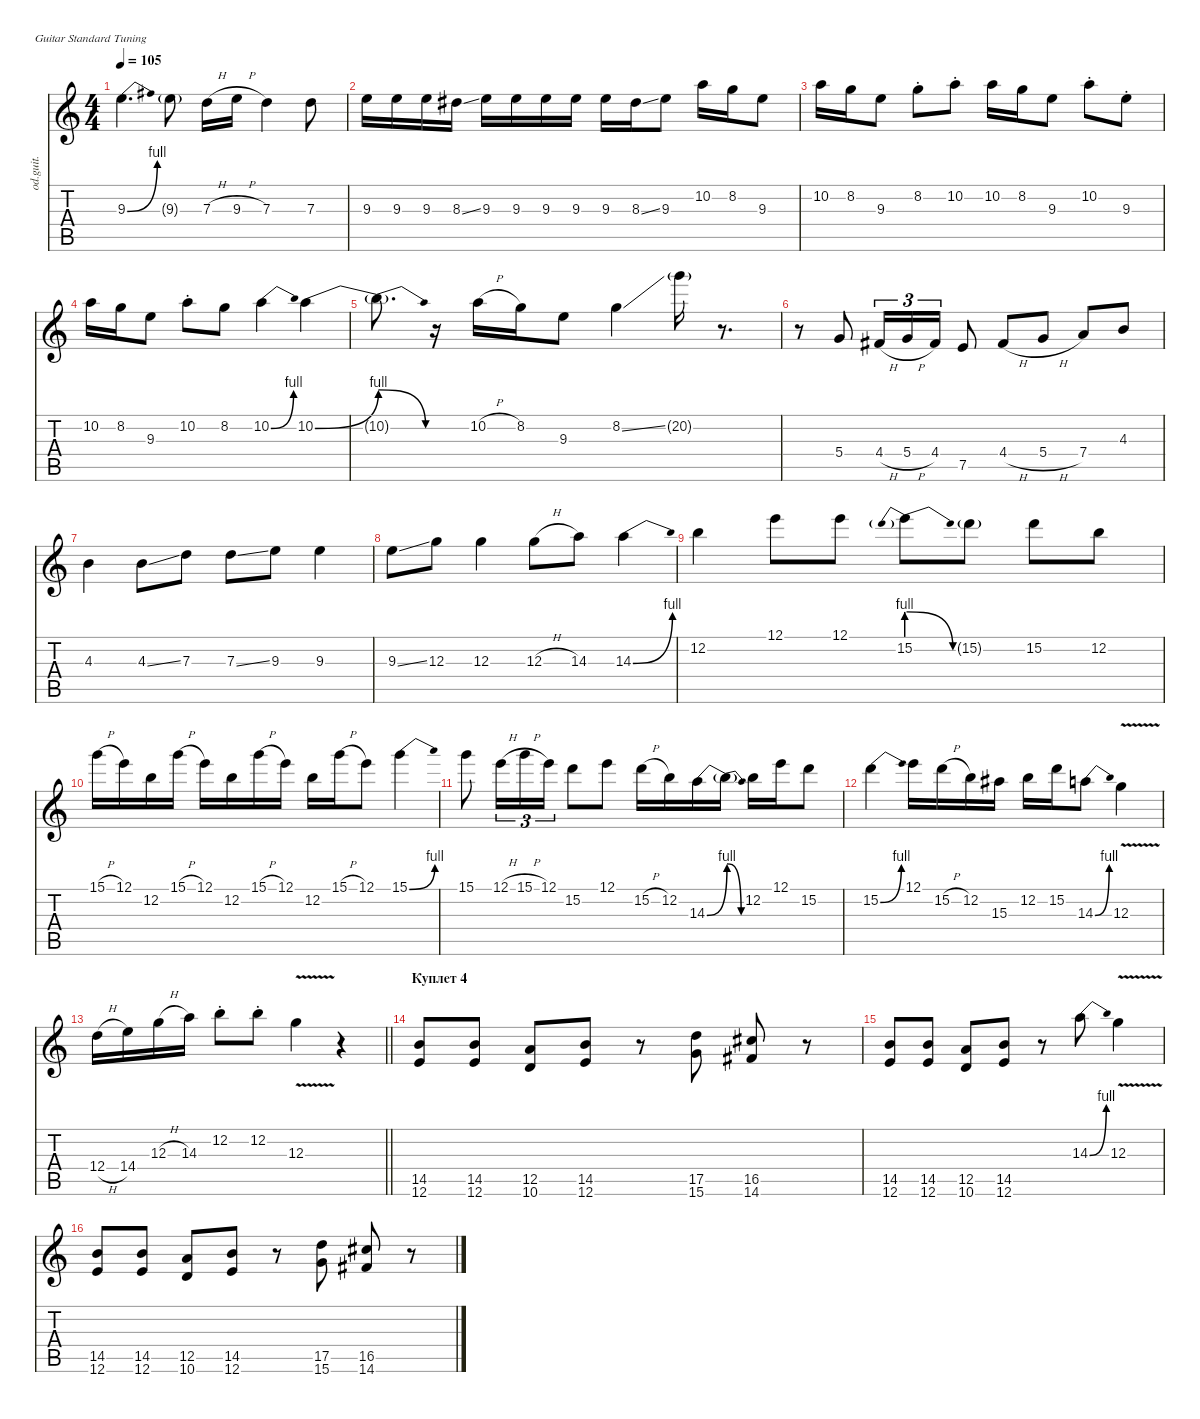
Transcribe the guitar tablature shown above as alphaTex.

\defaultSystemsLayout 4
\hideDynamics
\bracketExtendMode nobrackets
\track ("Гитара доп." "od.guit.") {instrument overdrivenguitar}
\staff {score tabs}
\tuning (E4 B3 G3 D3 A2 E2)
\ts (4 4)
\tempo 105
\clef g2
\ks c
9.3{be (bend 0 0 15 4)}.4{d dy f} 9.3{g}.8{dy mf} 7.3{h}.16{dy f} 9.3{h}.16 7.3.4 7.3.8 |
9.3.16 9.3.16 9.3.16 8.3{ss acc #}.16 9.3.16 9.3.16 9.3.16 9.3.16 9.3.16 8.3{ss acc #}.16 9.3.8 10.2.16 8.2.16 9.3.8 |
10.2.16 8.2.16 9.3.8 8.2{st}.8 10.2{st}.8 10.2.16 8.2.16 9.3.8 10.2{st}.8 9.3{st}.8 |
10.2.16 8.2.16 9.3.8 10.2{st}.8 8.2.8 10.2{be (bend 0 0 30 4)}.4 10.2{be (bend 0 0 60 4)}.4 |
10.2{be (release 0 4 60 0) t}.8{d} r.16 10.2{h}.16 8.2.16 9.3.8 8.2{ss}.4 20.2{g}.16{dy pp} r.8{d} |
r.8 5.4.8{dy f} 4.4{h acc #}.16{tu (3 2)} 5.4{h}.16{tu (3 2)} 4.4{acc #}.16{tu (3 2)} 7.5.8 4.4{h acc #}.8 5.4{h}.8 7.4.8 4.3.8 |
4.3.4 4.3{ss}.8 7.3.8 7.3{ss}.8 9.3.8 9.3.4 |
9.3{ss}.8 12.3.8 12.3.4 12.3{h}.8 14.3.8 14.3{be (bend 0 0 30 4)}.4 |
12.2.4 12.1.8 12.1.8 15.2{be (prebendrelease 0 4 39.999998399999996 0)}.8 15.2{g}.8{dy mf} 15.2.8{dy f} 12.2.8 |
15.1{h}.16 12.1.16 12.2.16 15.1{h}.16 12.1.16 12.2.16 15.1{h}.16 12.1.16 12.2.16 15.1{h}.16 12.1.8 15.1{be (bend 0 0 30 4)}.4 |
15.1.8 12.1{h}.16{tu (3 2)} 15.1{h}.16{tu (3 2)} 12.1.16{tu (3 2)} 15.2.8 12.1.8 15.2{h}.16 12.2.16 14.3{be (bend 0 0 60 4)}.16 14.3{be (release 0 4 60 0) t}.16 12.2.16 12.1.16 15.2.8 |
15.2{be (bend 0 0 30 4)}.4 12.1.16 15.2{h}.16 12.2.16 15.3{acc #}.16 12.2.16 15.2.16 14.3{be (bend 0 0 30 4)}.8 12.3{v}.4 |
\barLineRight lightlight
12.4{h}.16 14.4.16 12.3{h}.16 14.3.16 12.2{st}.8 12.2{st}.8 12.3{v}.4 r.4 |
\section ("" "Куплет 4")
(14.5 12.6).8 (14.5 12.6).8 (12.5 10.6).8 (14.5 12.6).8 r.8 (17.5 15.6).8 (16.5{acc #} 14.6{acc #}).8 r.8 |
(14.5 12.6).8 (14.5 12.6).8 (12.5 10.6).8 (14.5 12.6).8 r.8 14.3{be (bend 0 0 15 4)}.8 12.3{v}.4 |
(14.5 12.6).8 (14.5 12.6).8 (12.5 10.6).8 (14.5 12.6).8 r.8 (17.5 15.6).8 (16.5{acc #} 14.6{acc #}).8 r.8
